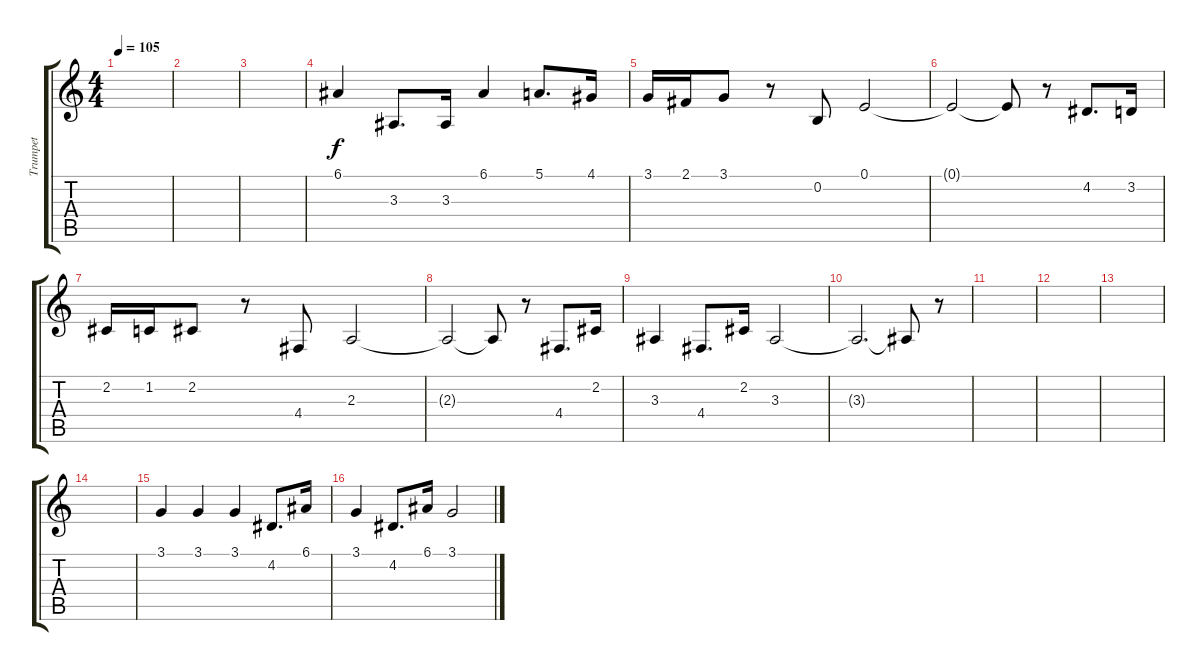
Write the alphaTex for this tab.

\track ("Trumpet" "Trumpet") {instrument trumpet}
\staff {score tabs}
\tuning (E4 B3 G3 D3 A2 E2) {hide}
\ts (4 4)
\tempo 105
\clef g2
\ks c
|
|
|
6.1.4{dy f} 3.3.8{d} 3.3.16 6.1.4 5.1.8{d} 4.1.16 |
3.1.16 2.1.16 3.1.8 r.8 0.2.8 0.1.2 |
0.1{t}.2 0.1{t}.8 r.8 4.2.8{d} 3.2.16 |
2.2.16 1.2.16 2.2.8 r.8 4.4.8 2.3.2 |
2.3{t}.2 2.3{t}.8 r.8 4.4.8{d} 2.2.16 |
3.3.4 4.4.8{d} 2.2.16 3.3.2 |
3.3{t}.2{d} 3.3{t}.8 r.8 |
|
|
|
|
3.1.4 3.1.4 3.1.4 4.2.8{d} 6.1.16 |
3.1.4 4.2.8{d} 6.1.16 3.1.2
